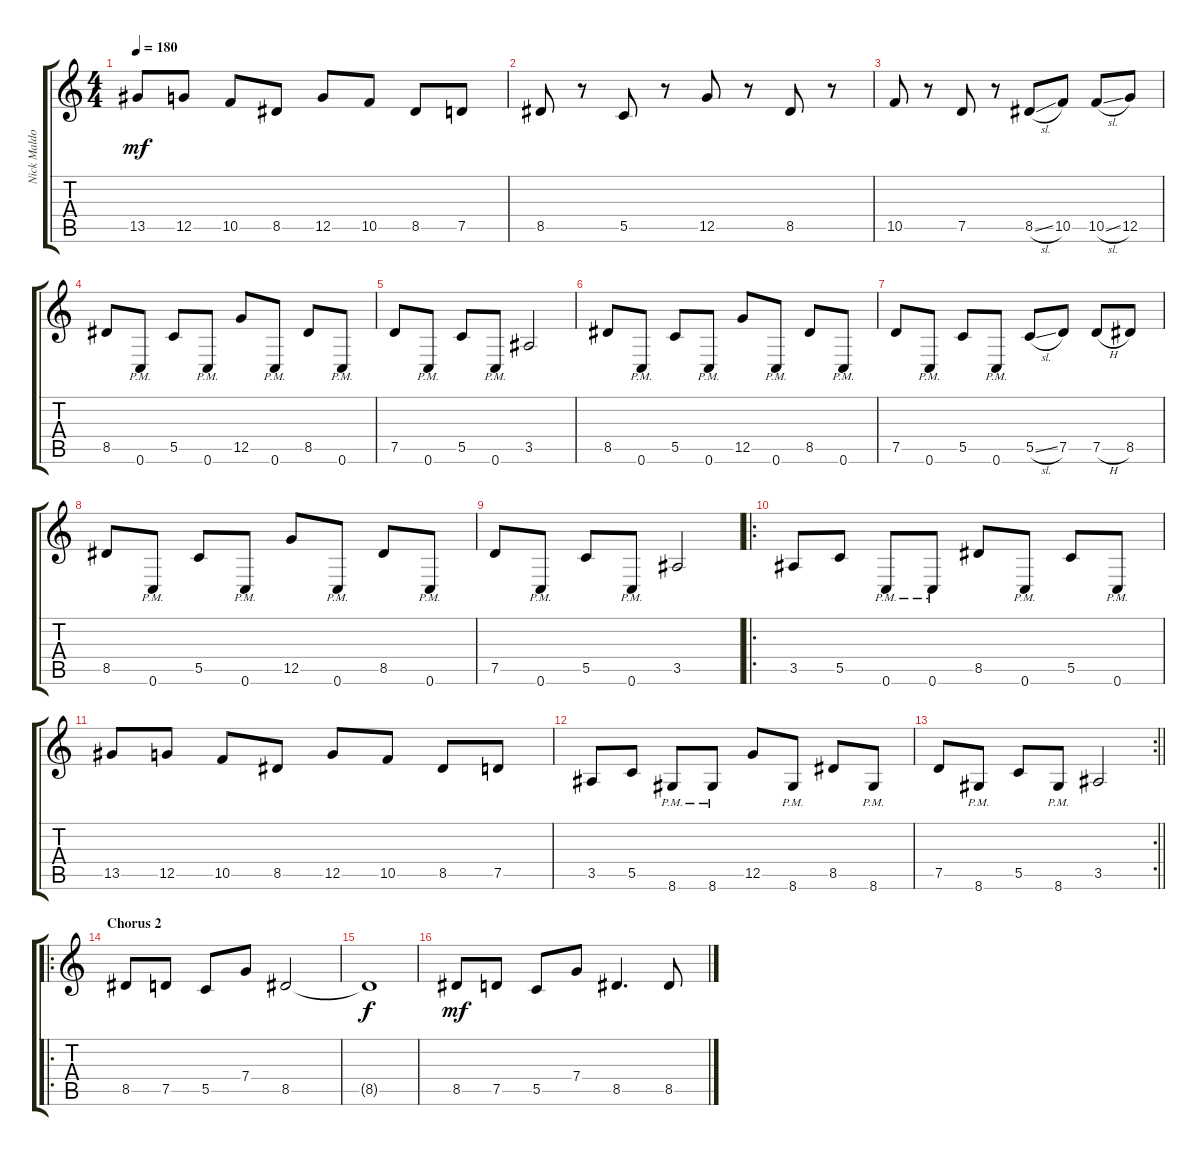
\track ("Nick Maldonado" "Nick Maldo") {instrument distortionguitar}
\staff {score tabs}
\tuning (D4 A3 F3 C3 G2 C2) {hide}
\ts (4 4)
\tempo 180
\clef g2
\ks c
13.5.8{dy mf} 12.5.8 10.5.8 8.5.8 12.5.8 10.5.8 8.5.8 7.5.8 |
8.5.8 r.8 5.5.8 r.8 12.5.8 r.8 8.5.8 r.8 |
10.5.8 r.8 7.5.8 r.8 8.5{sl}.8 10.5.8 10.5{sl}.8 12.5.8 |
8.5.8 0.6{pm}.8 5.5.8 0.6{pm}.8 12.5.8 0.6{pm}.8 8.5.8 0.6{pm}.8 |
7.5.8 0.6{pm}.8 5.5.8 0.6{pm}.8 3.5.2 |
8.5.8 0.6{pm}.8 5.5.8 0.6{pm}.8 12.5.8 0.6{pm}.8 8.5.8 0.6{pm}.8 |
7.5.8 0.6{pm}.8 5.5.8 0.6{pm}.8 5.5{sl}.8 7.5.8 7.5{h}.8 8.5.8 |
8.5.8 0.6{pm}.8 5.5.8 0.6{pm}.8 12.5.8 0.6{pm}.8 8.5.8 0.6{pm}.8 |
7.5.8 0.6{pm}.8 5.5.8 0.6{pm}.8 3.5.2 |
\ro
3.5.8 5.5.8 0.6{pm}.8 0.6{pm}.8 8.5.8 0.6{pm}.8 5.5.8 0.6{pm}.8 |
13.5.8 12.5.8 10.5.8 8.5.8 12.5.8 10.5.8 8.5.8 7.5.8 |
3.5.8 5.5.8 8.6{pm}.8 8.6{pm}.8 12.5.8 8.6{pm}.8 8.5.8 8.6{pm}.8 |
\rc 2
\barLineRight lightlight
7.5.8 8.6{pm}.8 5.5.8 8.6{pm}.8 3.5.2 |
\ro
\section ("" "Chorus 2")
8.5.8 7.5.8 5.5.8 7.4.8 8.5.2 |
8.5{t}.1{dy f} |
8.5.8{dy mf} 7.5.8 5.5.8 7.4.8 8.5.4{d} 8.5.8
